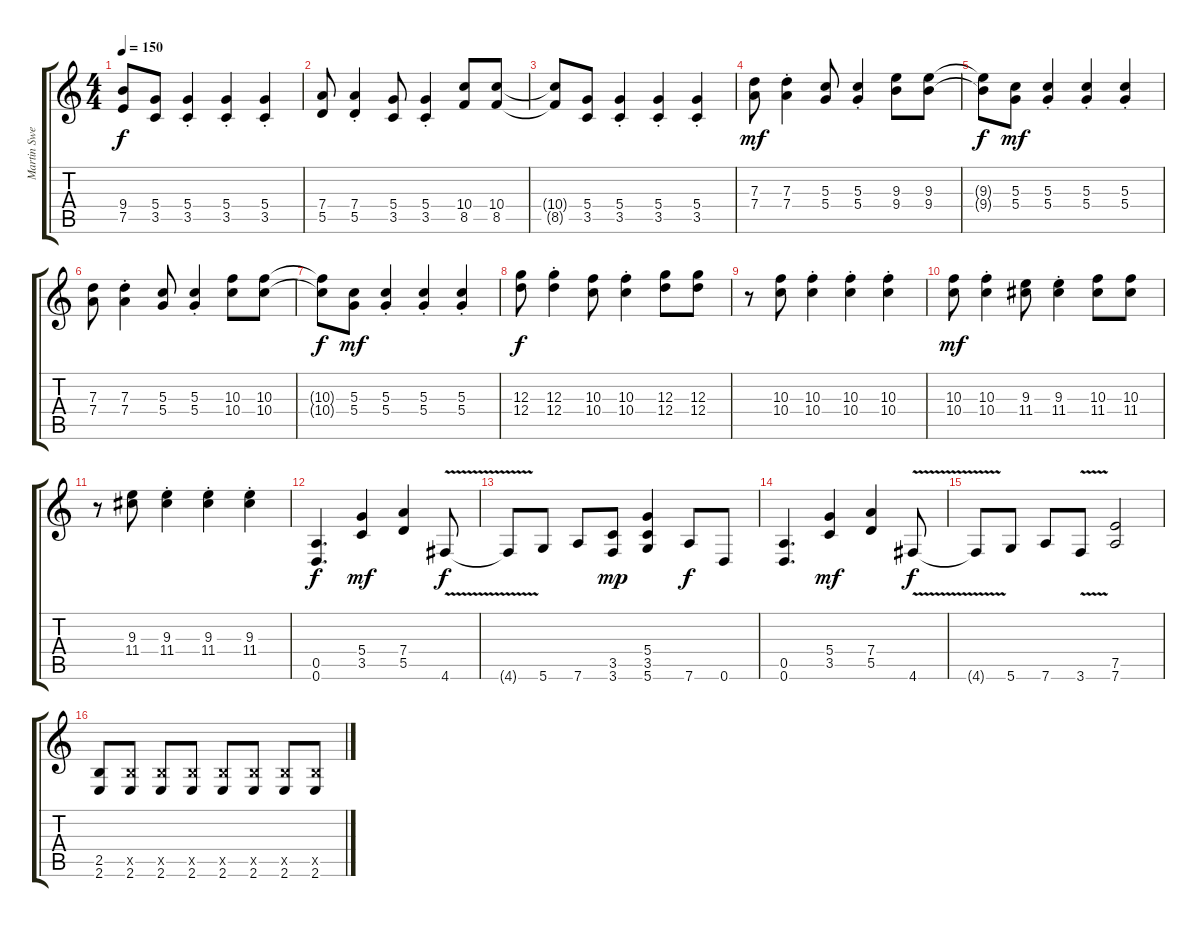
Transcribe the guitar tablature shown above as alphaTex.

\track ("Martin Sweet" "Martin Swe") {instrument distortionguitar}
\staff {score tabs}
\tuning (E4 B3 G3 D3 A2 D2) {hide}
\ts (4 4)
\tempo 150
\clef g2
\ks c
(9.4{t} 7.5{t}).8{dy f} (5.4 3.5).8 (5.4{st} 3.5{st}).4 (5.4{st} 3.5{st}).4 (5.4{st} 3.5{st}).4 |
(7.4 5.5).8 (7.4{st} 5.5{st}).4 (5.4 3.5).8 (5.4{st} 3.5{st}).4 (10.4 8.5).8 (10.4 8.5).8 |
(10.4{t} 8.5{t}).8 (5.4 3.5).8 (5.4{st} 3.5{st}).4 (5.4{st} 3.5{st}).4 (5.4{st} 3.5{st}).4 |
(7.3 7.4).8{dy mf volume 12} (7.3{st} 7.4{st}).4 (5.3 5.4).8 (5.3{st} 5.4{st}).4 (9.3 9.4).8 (9.3 9.4).8 |
(9.3{t} 9.4{t}).8{dy f} (5.3 5.4).8{dy mf} (5.3{st} 5.4{st}).4 (5.3{st} 5.4{st}).4 (5.3{st} 5.4{st}).4 |
(7.3 7.4).8 (7.3{st} 7.4{st}).4 (5.3 5.4).8 (5.3{st} 5.4{st}).4 (10.3 10.4).8 (10.3 10.4).8 |
(10.3{t} 10.4{t}).8{dy f} (5.3 5.4).8{dy mf} (5.3{st} 5.4{st}).4 (5.3{st} 5.4{st}).4 (5.3{st} 5.4{st}).4 |
(12.3 12.4).8{dy f} (12.3{st} 12.4{st}).4 (10.3 10.4).8 (10.3{st} 10.4{st}).4 (12.3 12.4).8 (12.3 12.4).8 |
r.8 (10.3 10.4).8 (10.3{st} 10.4{st}).4 (10.3{st} 10.4{st}).4 (10.3{st} 10.4{st}).4 |
(10.3 10.4).8{dy mf} (10.3{st} 10.4{st}).4 (9.3 11.4).8 (9.3{st} 11.4{st}).4 (10.3 11.4).8 (10.3 11.4).8 |
r.8 (9.3 11.4).8 (9.3{st} 11.4{st}).4 (9.3{st} 11.4{st}).4 (9.3{st} 11.4{st}).4 |
(0.5 0.6).4{d dy f} (5.4 3.5).4{dy mf} (7.4 5.5).4 4.6{v}.8{dy f} |
4.6{t}.8 5.6.8 7.6.8 (3.5 3.6).8{dy mp} (5.4 3.5 5.6).4 7.6.8{dy f} 0.6.8 |
(0.5 0.6).4{d} (5.4 3.5).4{dy mf} (7.4 5.5).4 4.6{v}.8{dy f} |
4.6{t}.8 5.6.8 7.6.8 3.6{v}.8 (7.5 7.6).2 |
(2.5 2.6).8{volume 11} (2.5{x} 2.6).8 (2.5{x} 2.6).8 (2.5{x} 2.6).8 (2.5{x} 2.6).8 (2.5{x} 2.6).8 (2.5{x} 2.6).8 (2.5{x} 2.6).8
